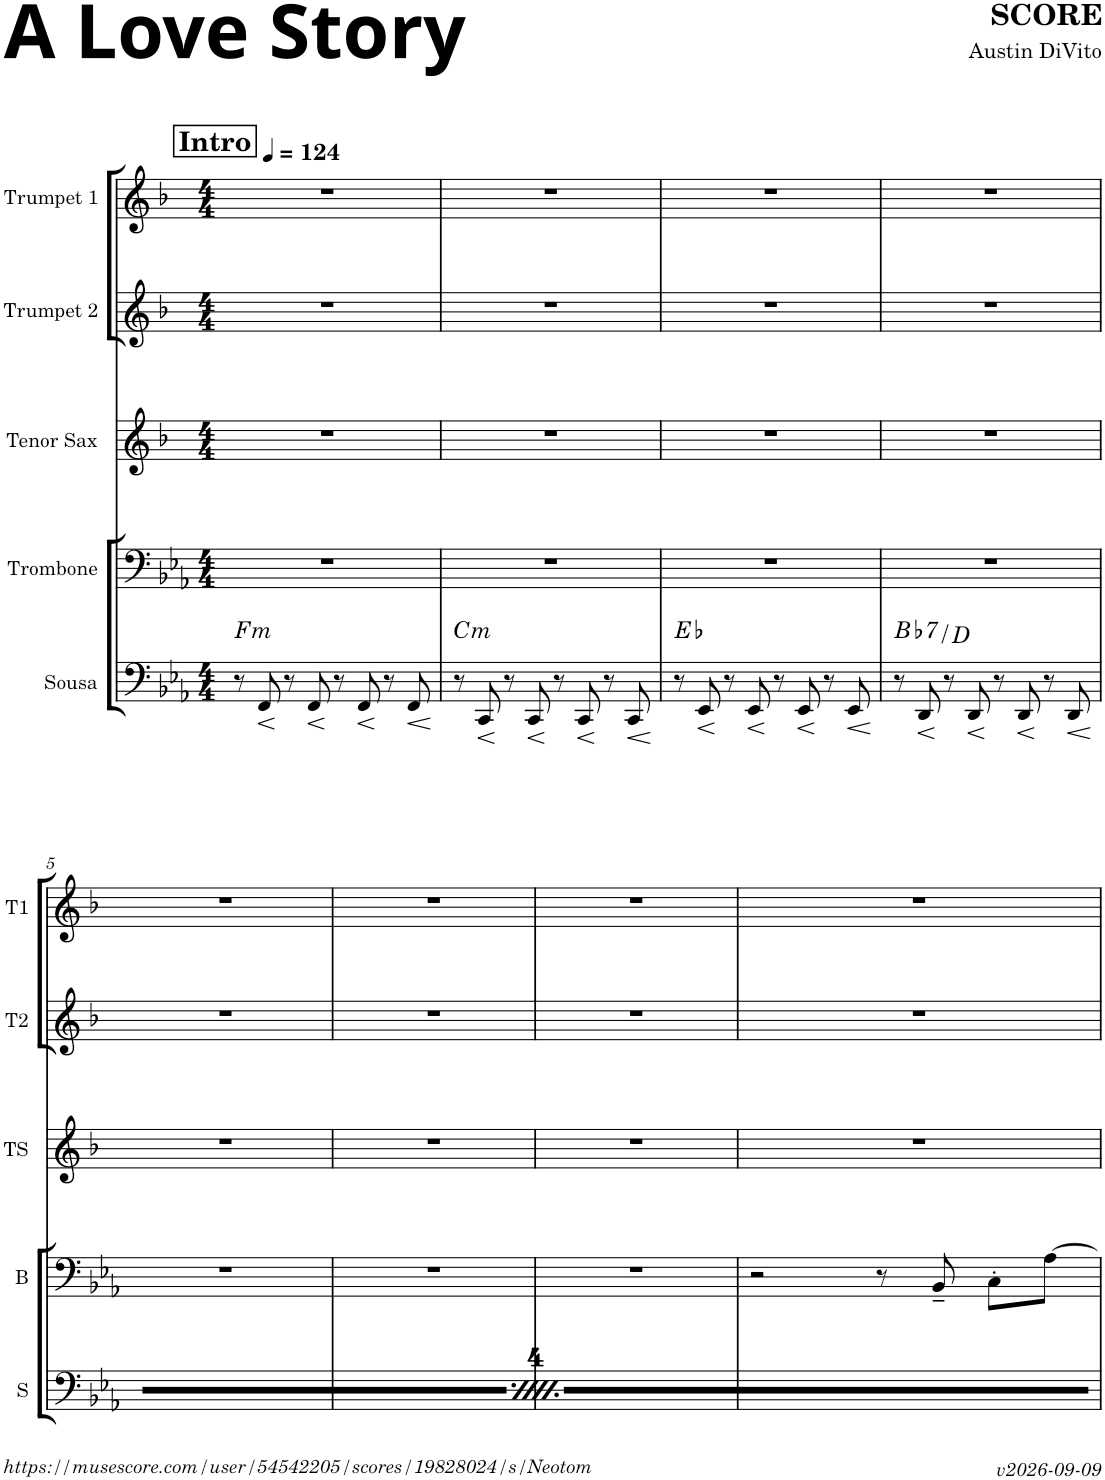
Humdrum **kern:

**kern	**dynam	**harte	**kern	**kern	**kern	**kern
*part5	*part5	*part5	*part4	*part3	*part2	*part1
*staff5	*staff5	*	*staff4	*staff3	*staff2	*staff1
*I"Sousa	*	*	*I"Trombone	*I"Tenor Sax	*I"Trumpet 2	*I"Trumpet 1
*I'S	*	*	*	*I'TS	*I'T2	*I'T1
*clefF4	*	*	*clefF4	*clefG2	*clefG2	*clefG2
*	*	*	*	*Trd8c14	*Trd1c2	*Trd1c2
*k[b-e-a-]	*	*	*k[b-e-a-]	*k[b-]	*k[b-]	*k[b-]
*M4/4	*	*	*M4/4	*M4/4	*M4/4	*M4/4
*MM124	*	*	*MM124	*MM124	*MM124	*MM124
!!LO:REH:place=s1:a:B:cj:fs=14:t=Intro
=1	=1	=1	=1	=1	=1	=1
!	!	!LO:H:kt=m	!	!	!	!
8r	.	F:min	1r	1r	1r	1r
!	!LO:HP:b	!	!	!	!	!
8FF/	<	.	.	.	.	.
8r	[	.	.	.	.	.
!	!LO:HP:b	!	!	!	!	!
8FF/	<	.	.	.	.	.
8r	[	.	.	.	.	.
!	!LO:HP:b	!	!	!	!	!
8FF/	<	.	.	.	.	.
8r	[	.	.	.	.	.
!	!LO:HP:b	!	!	!	!	!
8FF/	<	.	.	.	.	.
.	[	.	.	.	.	.
=2	=2	=2	=2	=2	=2	=2
!	!	!LO:H:kt=m	!	!	!	!
8r	.	C:min	1r	1r	1r	1r
!	!LO:HP:b	!	!	!	!	!
8CC/	<	.	.	.	.	.
8r	[	.	.	.	.	.
!	!LO:HP:b	!	!	!	!	!
8CC/	<	.	.	.	.	.
8r	[	.	.	.	.	.
!	!LO:HP:b	!	!	!	!	!
8CC/	<	.	.	.	.	.
8r	[	.	.	.	.	.
!	!LO:HP:b	!	!	!	!	!
8CC/	<	.	.	.	.	.
.	[	.	.	.	.	.
=3	=3	=3	=3	=3	=3	=3
8r	.	Eb:maj	1r	1r	1r	1r
!	!LO:HP:b	!	!	!	!	!
8EE-/	<	.	.	.	.	.
8r	[	.	.	.	.	.
!	!LO:HP:b	!	!	!	!	!
8EE-/	<	.	.	.	.	.
8r	[	.	.	.	.	.
!	!LO:HP:b	!	!	!	!	!
8EE-/	<	.	.	.	.	.
8r	[	.	.	.	.	.
!	!LO:HP:b	!	!	!	!	!
8EE-/	<	.	.	.	.	.
.	[	.	.	.	.	.
=4	=4	=4	=4	=4	=4	=4
!	!	!LO:H:kt=7	!	!	!	!
8r	.	Bb:7/3	1r	1r	1r	1r
!	!LO:HP:b	!	!	!	!	!
8DD/	<	.	.	.	.	.
8r	[	.	.	.	.	.
!	!LO:HP:b	!	!	!	!	!
8DD/	<	.	.	.	.	.
8r	[	.	.	.	.	.
!	!LO:HP:b	!	!	!	!	!
8DD/	<	.	.	.	.	.
8r	[	.	.	.	.	.
!	!LO:HP:b	!	!	!	!	!
8DD/	<	.	.	.	.	.
.	[	.	.	.	.	.
!!LO:LB:g=z
=5	=5	=5	=5	=5	=5	=5
!	!	!LO:H:kt=m	!	!	!	!
8r	.	F:min	1r	1r	1r	1r
8FF/	.	.	.	.	.	.
8r	.	.	.	.	.	.
8FF/	.	.	.	.	.	.
8r	.	.	.	.	.	.
8FF/	.	.	.	.	.	.
8r	.	.	.	.	.	.
8FF/	.	.	.	.	.	.
=6	=6	=6	=6	=6	=6	=6
!	!	!LO:H:kt=m	!	!	!	!
8r	.	C:min	1r	1r	1r	1r
8CC/	.	.	.	.	.	.
8r	.	.	.	.	.	.
8CC/	.	.	.	.	.	.
8r	.	.	.	.	.	.
8CC/	.	.	.	.	.	.
8r	.	.	.	.	.	.
8CC/	.	.	.	.	.	.
=7	=7	=7	=7	=7	=7	=7
8r	.	Eb:maj	1r	1r	1r	1r
8EE-/	.	.	.	.	.	.
8r	.	.	.	.	.	.
8EE-/	.	.	.	.	.	.
8r	.	.	.	.	.	.
8EE-/	.	.	.	.	.	.
8r	.	.	.	.	.	.
8EE-/	.	.	.	.	.	.
=8	=8	=8	=8	=8	=8	=8
!	!	!LO:H:kt=7	!	!	!	!
8r	.	Bb:7/3	2r	1r	1r	1r
8DD/	.	.	.	.	.	.
8r	.	.	.	.	.	.
8DD/	.	.	.	.	.	.
8r	.	.	8r	.	.	.
8DD/	.	.	8BB-~/	.	.	.
8r	.	.	8C'\L	.	.	.
8DD/	.	.	[8A-\J	.	.	.
=	=	=	=	=	=	=
*-	*-	*-	*-	*-	*-	*-
